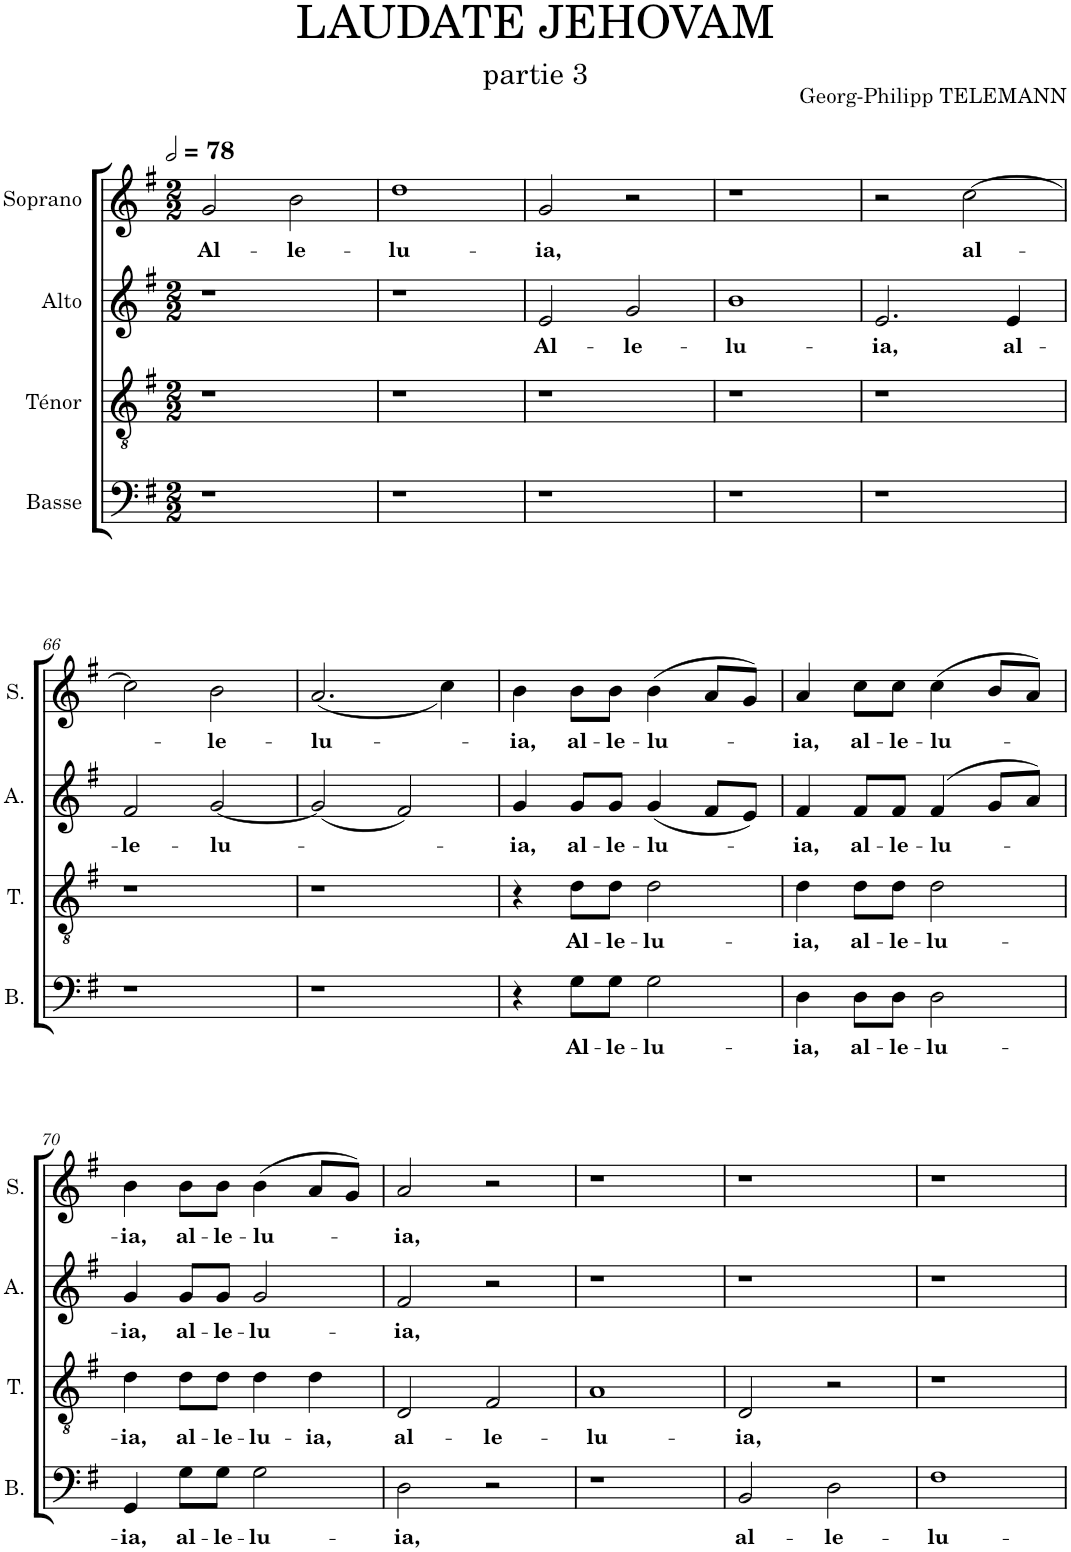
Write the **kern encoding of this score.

**kern	**text	**kern	**text	**kern	**text	**kern	**text
*part4	*part4	*part3	*part3	*part2	*part2	*part1	*part1
*staff4	*staff4	*staff3	*staff3	*staff2	*staff2	*staff1	*staff1
*I"Basse	*	*I"Ténor	*	*I"Alto	*	*I"Soprano	*
*I'B.	*	*I'T.	*	*I'A.	*	*I'S.	*
*clefF4	*	*clefGv2	*	*clefG2	*	*clefG2	*
*k[f#]	*	*k[f#]	*	*k[f#]	*	*k[f#]	*
*M2/2	*	*M2/2	*	*M2/2	*	*M2/2	*
*MM156	*	*MM156	*	*MM156	*	*MM156	*
=61	=61	=61	=61	=61	=61	=61	=61
!	!	!	!	!	!	!	!LO:LY:b
1r	.	1r	.	1r	.	2g/	Al-
!	!	!	!	!	!	!	!LO:LY:b
.	.	.	.	.	.	2b\	-le-
=62	=62	=62	=62	=62	=62	=62	=62
!	!	!	!	!	!	!	!LO:LY:b
1r	.	1r	.	1r	.	1dd	-lu-
=63	=63	=63	=63	=63	=63	=63	=63
!	!	!	!	!	!LO:LY:b	!	!LO:LY:b
1r	.	1r	.	2e/	Al-	2g/	-ia,
!	!	!	!	!	!LO:LY:b	!	!
.	.	.	.	2g/	-le-	2r	.
=64	=64	=64	=64	=64	=64	=64	=64
!	!	!	!	!	!LO:LY:b	!	!
1r	.	1r	.	1b	-lu-	1r	.
=65	=65	=65	=65	=65	=65	=65	=65
!	!	!	!	!	!LO:LY:b	!	!
1r	.	1r	.	2.e/	-ia,	2r	.
!	!	!	!	!	!	!	!LO:LY:b
.	.	.	.	.	.	[2cc\	al-
!	!	!	!	!	!LO:LY:b	!	!
.	.	.	.	4e/	al-	.	.
!!LO:LB:g=z
=66	=66	=66	=66	=66	=66	=66	=66
!	!	!	!	!	!LO:LY:b	!	!
1r	.	1r	.	2f#/	-le-	2cc\]	.
!	!	!	!	!	!LO:LY:b	!	!LO:LY:b
.	.	.	.	[2g/	-lu-	2b\	-le-
=67	=67	=67	=67	=67	=67	=67	=67
!	!	!	!	!	!	!	!LO:LY:b
1r	.	1r	.	(<2g/]	.	(<2.a/	-lu-
.	.	.	.	2f#/)	.	.	.
.	.	.	.	.	.	4cc\)	.
=68	=68	=68	=68	=68	=68	=68	=68
!	!	!	!	!	!LO:LY:b	!	!LO:LY:b
4r	.	4r	.	4g/	-ia,	4b\	-ia,
!	!LO:LY:b	!	!LO:LY:b	!	!LO:LY:b	!	!LO:LY:b
8G\L	Al-	8d\L	Al-	8g/L	al-	8b\L	al-
!	!LO:LY:b	!	!LO:LY:b	!	!LO:LY:b	!	!LO:LY:b
8G\J	-le-	8d\J	-le-	8g/J	-le-	8b\J	-le-
!	!LO:LY:b	!	!LO:LY:b	!	!LO:LY:b	!	!LO:LY:b
2G\	-lu-	2d\	-lu-	(<4g/	-lu-	(>4b\	-lu-
.	.	.	.	8f#/L	.	8a/L	.
.	.	.	.	8e/J)	.	8g/J)	.
=69	=69	=69	=69	=69	=69	=69	=69
!	!LO:LY:b	!	!LO:LY:b	!	!LO:LY:b	!	!LO:LY:b
4D\	-ia,	4d\	-ia,	4f#/	-ia,	4a/	-ia,
!	!LO:LY:b	!	!LO:LY:b	!	!LO:LY:b	!	!LO:LY:b
8D\L	al-	8d\L	al-	8f#/L	al-	8cc\L	al-
!	!LO:LY:b	!	!LO:LY:b	!	!LO:LY:b	!	!LO:LY:b
8D\J	-le-	8d\J	-le-	8f#/J	-le-	8cc\J	-le-
!	!LO:LY:b	!	!LO:LY:b	!	!LO:LY:b	!	!LO:LY:b
2D\	-lu-	2d\	-lu-	(>4f#/	-lu-	(>4cc\	-lu-
.	.	.	.	8g/L	.	8b/L	.
.	.	.	.	8a/J)	.	8a/J)	.
!!LO:LB:g=z
=70	=70	=70	=70	=70	=70	=70	=70
!	!LO:LY:b	!	!LO:LY:b	!	!LO:LY:b	!	!LO:LY:b
4GG/	-ia,	4d\	-ia,	4g/	-ia,	4b\	-ia,
!	!LO:LY:b	!	!LO:LY:b	!	!LO:LY:b	!	!LO:LY:b
8G\L	al-	8d\L	al-	8g/L	al-	8b\L	al-
!	!LO:LY:b	!	!LO:LY:b	!	!LO:LY:b	!	!LO:LY:b
8G\J	-le-	8d\J	-le-	8g/J	-le-	8b\J	-le-
!	!LO:LY:b	!	!LO:LY:b	!	!LO:LY:b	!	!LO:LY:b
2G\	-lu-	4d\	-lu-	2g/	-lu-	(>4b\	-lu-
!	!	!	!LO:LY:b	!	!	!	!
.	.	4d\	-ia,	.	.	8a/L	.
.	.	.	.	.	.	8g/J)	.
=71	=71	=71	=71	=71	=71	=71	=71
!	!LO:LY:b	!	!LO:LY:b	!	!LO:LY:b	!	!LO:LY:b
2D\	-ia,	2D/	al-	2f#/	-ia,	2a/	-ia,
!	!	!	!LO:LY:b	!	!	!	!
2r	.	2F#/	-le-	2r	.	2r	.
=72	=72	=72	=72	=72	=72	=72	=72
!	!	!	!LO:LY:b	!	!	!	!
1r	.	1A	-lu-	1r	.	1r	.
=73	=73	=73	=73	=73	=73	=73	=73
!	!LO:LY:b	!	!LO:LY:b	!	!	!	!
2BB/	al-	2D/	-ia,	1r	.	1r	.
!	!LO:LY:b	!	!	!	!	!	!
2D\	-le-	2r	.	.	.	.	.
=74	=74	=74	=74	=74	=74	=74	=74
!	!LO:LY:b	!	!	!	!	!	!
1F#	-lu-	1r	.	1r	.	1r	.
=	=	=	=	=	=	=	=
*-	*-	*-	*-	*-	*-	*-	*-
